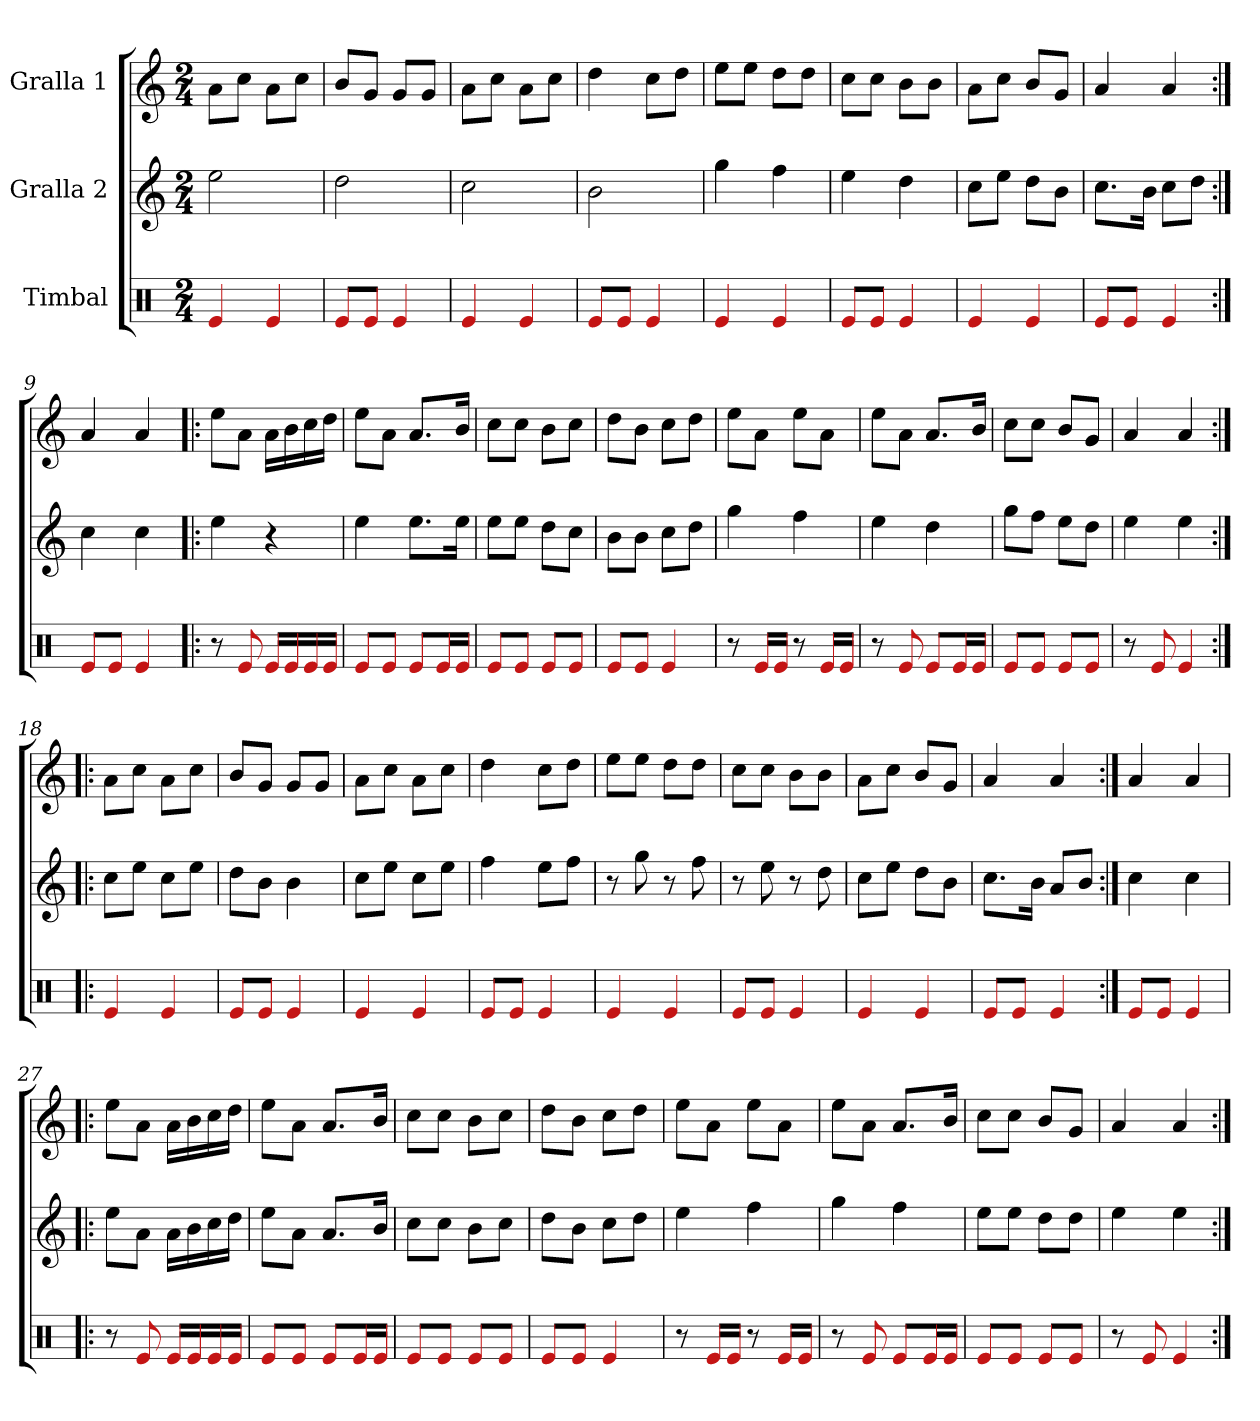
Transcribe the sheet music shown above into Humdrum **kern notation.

**kern	**kern	**kern
*part3	*part2	*part1
*staff3	*staff2	*staff1
*I"Timbal	*I"Gralla 2	*I"Gralla 1
*clefX	*clefG2	*clefG2
*k[]	*k[]	*k[]
*M2/4	*M2/4	*M2/4
=1	=1	=1
4e/	2ee\	8a\L
.	.	8cc\J
4e/	.	8a\L
.	.	8cc\J
=2	=2	=2
8e/L	2dd\	8b/L
8e/J	.	8g/J
4e/	.	8g/L
.	.	8g/J
=3	=3	=3
4e/	2cc\	8a\L
.	.	8cc\J
4e/	.	8a\L
.	.	8cc\J
=4	=4	=4
8e/L	2b\	4dd\
8e/J	.	.
4e/	.	8cc\L
.	.	8dd\J
=5	=5	=5
4e/	4gg\	8ee\L
.	.	8ee\J
4e/	4ff\	8dd\L
.	.	8dd\J
=6	=6	=6
8e/L	4ee\	8cc\L
8e/J	.	8cc\J
4e/	4dd\	8b\L
.	.	8b\J
=7	=7	=7
4e/	8cc\L	8a\L
.	8ee\J	8cc\J
4e/	8dd\L	8b/L
.	8b\J	8g/J
=8	=8	=8
8e/L	8.cc\L	4a/
8e/J	.	.
.	16b\Jk	.
4e/	8cc\L	4a/
.	8dd\J	.
=9:|!	=9:|!	=9:|!
8e/L	4cc\	4a/
8e/J	.	.
4e/	4cc\	4a/
!!LO:LB:g=z
=10!|:	=10!|:	=10!|:
8r	4ee\	8ee\L
8e/	.	8a\J
16e/LL	4r	16a\LL
16e/	.	16b\
16e/	.	16cc\
16e/JJ	.	16dd\JJ
=11	=11	=11
8e/L	4ee\	8ee\L
8e/J	.	8a\J
8e/L	8.ee\L	8.a/L
16e/L	.	.
16e/JJ	16ee\Jk	16b/Jk
=12	=12	=12
8e/L	8ee\L	8cc\L
8e/J	8ee\J	8cc\J
8e/L	8dd\L	8b\L
8e/J	8cc\J	8cc\J
=13	=13	=13
8e/L	8b\L	8dd\L
8e/J	8b\J	8b\J
4e/	8cc\L	8cc\L
.	8dd\J	8dd\J
=14	=14	=14
8r	4gg\	8ee\L
16e/LL	.	8a\J
16e/JJ	.	.
8r	4ff\	8ee\L
16e/LL	.	8a\J
16e/JJ	.	.
=15	=15	=15
8r	4ee\	8ee\L
8e/	.	8a\J
8e/L	4dd\	8.a/L
16e/L	.	.
16e/JJ	.	16b/Jk
=16	=16	=16
8e/L	8gg\L	8cc\L
8e/J	8ff\J	8cc\J
8e/L	8ee\L	8b/L
8e/J	8dd\J	8g/J
=17	=17	=17
8r	4ee\	4a/
8e/	.	.
4e/	4ee\	4a/
!!LO:LB:g=z
=18:|!|:	=18:|!|:	=18:|!|:
4e/	8cc\L	8a\L
.	8ee\J	8cc\J
4e/	8cc\L	8a\L
.	8ee\J	8cc\J
=19	=19	=19
8e/L	8dd\L	8b/L
8e/J	8b\J	8g/J
4e/	4b\	8g/L
.	.	8g/J
=20	=20	=20
4e/	8cc\L	8a\L
.	8ee\J	8cc\J
4e/	8cc\L	8a\L
.	8ee\J	8cc\J
=21	=21	=21
8e/L	4ff\	4dd\
8e/J	.	.
4e/	8ee\L	8cc\L
.	8ff\J	8dd\J
=22	=22	=22
4e/	8r	8ee\L
.	8gg\	8ee\J
4e/	8r	8dd\L
.	8ff\	8dd\J
=23	=23	=23
8e/L	8r	8cc\L
8e/J	8ee\	8cc\J
4e/	8r	8b\L
.	8dd\	8b\J
=24	=24	=24
4e/	8cc\L	8a\L
.	8ee\J	8cc\J
4e/	8dd\L	8b/L
.	8b\J	8g/J
=25	=25	=25
8e/L	8.cc\L	4a/
8e/J	.	.
.	16b\Jk	.
4e/	8a/L	4a/
.	8b/J	.
=26:|!	=26:|!	=26:|!
8e/L	4cc\	4a/
8e/J	.	.
4e/	4cc\	4a/
!!LO:LB:g=z
=27!|:	=27!|:	=27!|:
8r	8ee\L	8ee\L
8e/	8a\J	8a\J
16e/LL	16a\LL	16a\LL
16e/	16b\	16b\
16e/	16cc\	16cc\
16e/JJ	16dd\JJ	16dd\JJ
=28	=28	=28
8e/L	8ee\L	8ee\L
8e/J	8a\J	8a\J
8e/L	8.a/L	8.a/L
16e/L	.	.
16e/JJ	16b/Jk	16b/Jk
=29	=29	=29
8e/L	8cc\L	8cc\L
8e/J	8cc\J	8cc\J
8e/L	8b\L	8b\L
8e/J	8cc\J	8cc\J
=30	=30	=30
8e/L	8dd\L	8dd\L
8e/J	8b\J	8b\J
4e/	8cc\L	8cc\L
.	8dd\J	8dd\J
=31	=31	=31
8r	4ee\	8ee\L
16e/LL	.	8a\J
16e/JJ	.	.
8r	4ff\	8ee\L
16e/LL	.	8a\J
16e/JJ	.	.
=32	=32	=32
8r	4gg\	8ee\L
8e/	.	8a\J
8e/L	4ff\	8.a/L
16e/L	.	.
16e/JJ	.	16b/Jk
=33	=33	=33
8e/L	8ee\L	8cc\L
8e/J	8ee\J	8cc\J
8e/L	8dd\L	8b/L
8e/J	8dd\J	8g/J
=34	=34	=34
8r	4ee\	4a/
8e/	.	.
4e/	4ee\	4a/
=:|!	=:|!	=:|!
*-	*-	*-
